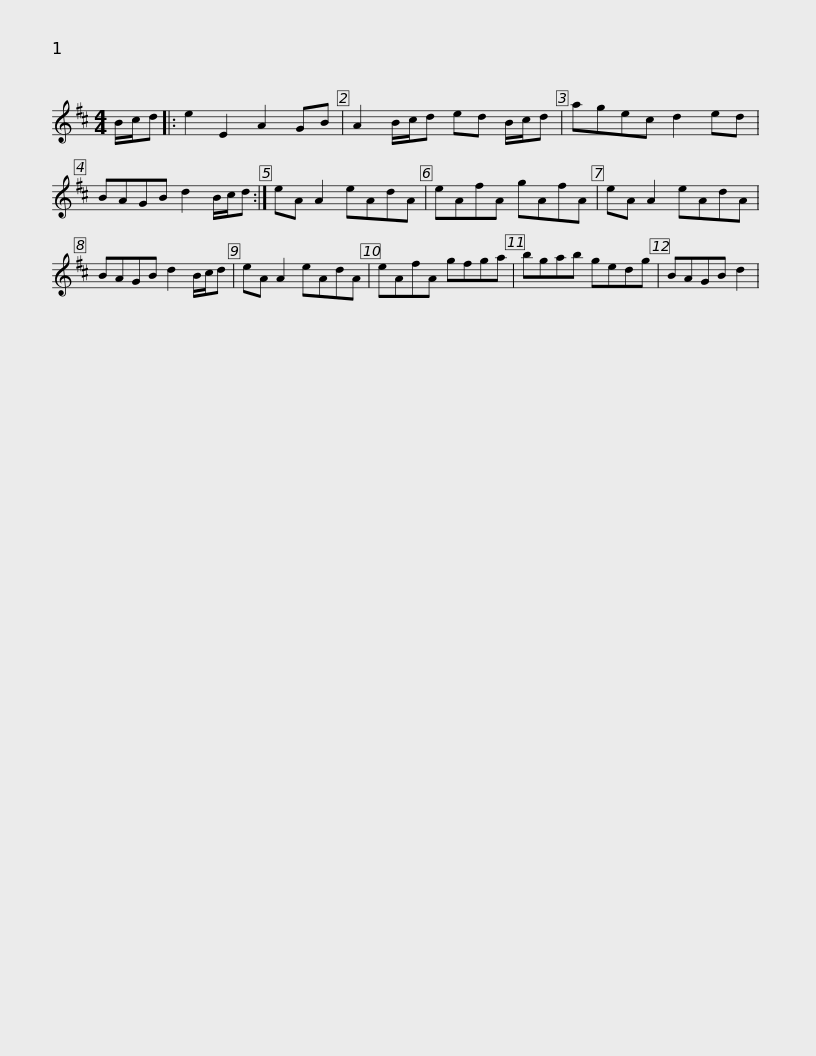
X:1
L:1/8
M:4/4
I:linebreak $
K:D
V:1 treble
V:1
 B/c/d |: e2 E2 A2 GB | A2 B/c/d ed B/c/d | agec d2 ed | BAGB d2 B/c/d :| %5
 eA A2 eAdA |$ eAfA gAfA | eA A2 eAdA | BAGB d2 B/c/d | eA A2 eAdA | %10
 eAfA gfga |$ bgab gedg | BAGB d2 | %13
